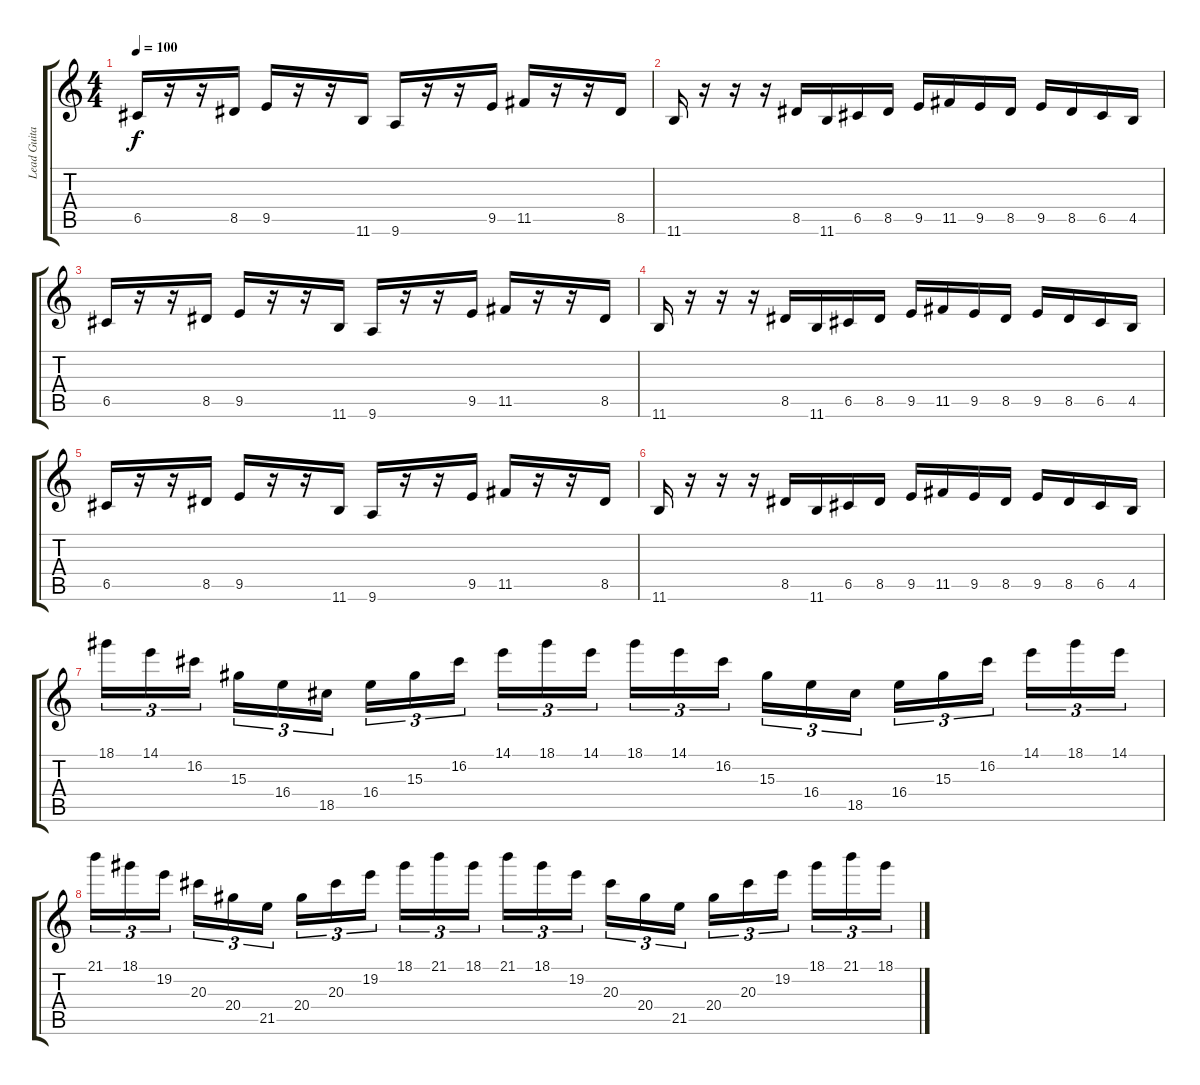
\track ("Lead Guitar" "Lead Guita") {instrument distortionguitar}
\staff {score tabs}
\tuning (D4 A3 F3 C3 G2 C2) {hide}
\ts (4 4)
\tempo 100
\clef g2
\ks c
6.5.16{dy f} r.16 r.16 8.5.16 9.5.16 r.16 r.16 11.6.16 9.6.16 r.16 r.16 9.5.16 11.5.16 r.16 r.16 8.5.16 |
11.6.16 r.16 r.16 r.16 8.5.16 11.6.16 6.5.16 8.5.16 9.5.16 11.5.16 9.5.16 8.5.16 9.5.16 8.5.16 6.5.16 4.5.16 |
6.5.16 r.16 r.16 8.5.16 9.5.16 r.16 r.16 11.6.16 9.6.16 r.16 r.16 9.5.16 11.5.16 r.16 r.16 8.5.16 |
11.6.16 r.16 r.16 r.16 8.5.16 11.6.16 6.5.16 8.5.16 9.5.16 11.5.16 9.5.16 8.5.16 9.5.16 8.5.16 6.5.16 4.5.16 |
6.5.16 r.16 r.16 8.5.16 9.5.16 r.16 r.16 11.6.16 9.6.16 r.16 r.16 9.5.16 11.5.16 r.16 r.16 8.5.16 |
11.6.16 r.16 r.16 r.16 8.5.16 11.6.16 6.5.16 8.5.16 9.5.16 11.5.16 9.5.16 8.5.16 9.5.16 8.5.16 6.5.16 4.5.16 |
18.1.16{tu (3 2)} 14.1.16{tu (3 2)} 16.2.16{tu (3 2) beam splitsecondary} 15.3.16{tu (3 2)} 16.4.16{tu (3 2)} 18.5.16{tu (3 2)} 16.4.16{tu (3 2)} 15.3.16{tu (3 2)} 16.2.16{tu (3 2) beam splitsecondary} 14.1.16{tu (3 2)} 18.1.16{tu (3 2)} 14.1.16{tu (3 2)} 18.1.16{tu (3 2)} 14.1.16{tu (3 2)} 16.2.16{tu (3 2) beam splitsecondary} 15.3.16{tu (3 2)} 16.4.16{tu (3 2)} 18.5.16{tu (3 2)} 16.4.16{tu (3 2)} 15.3.16{tu (3 2)} 16.2.16{tu (3 2) beam splitsecondary} 14.1.16{tu (3 2)} 18.1.16{tu (3 2)} 14.1.16{tu (3 2)} |
21.1.16{tu (3 2)} 18.1.16{tu (3 2)} 19.2.16{tu (3 2) beam splitsecondary} 20.3.16{tu (3 2)} 20.4.16{tu (3 2)} 21.5.16{tu (3 2)} 20.4.16{tu (3 2)} 20.3.16{tu (3 2)} 19.2.16{tu (3 2) beam splitsecondary} 18.1.16{tu (3 2)} 21.1.16{tu (3 2)} 18.1.16{tu (3 2)} 21.1.16{tu (3 2)} 18.1.16{tu (3 2)} 19.2.16{tu (3 2) beam splitsecondary} 20.3.16{tu (3 2)} 20.4.16{tu (3 2)} 21.5.16{tu (3 2)} 20.4.16{tu (3 2)} 20.3.16{tu (3 2)} 19.2.16{tu (3 2) beam splitsecondary} 18.1.16{tu (3 2)} 21.1.16{tu (3 2)} 18.1.16{tu (3 2)}
